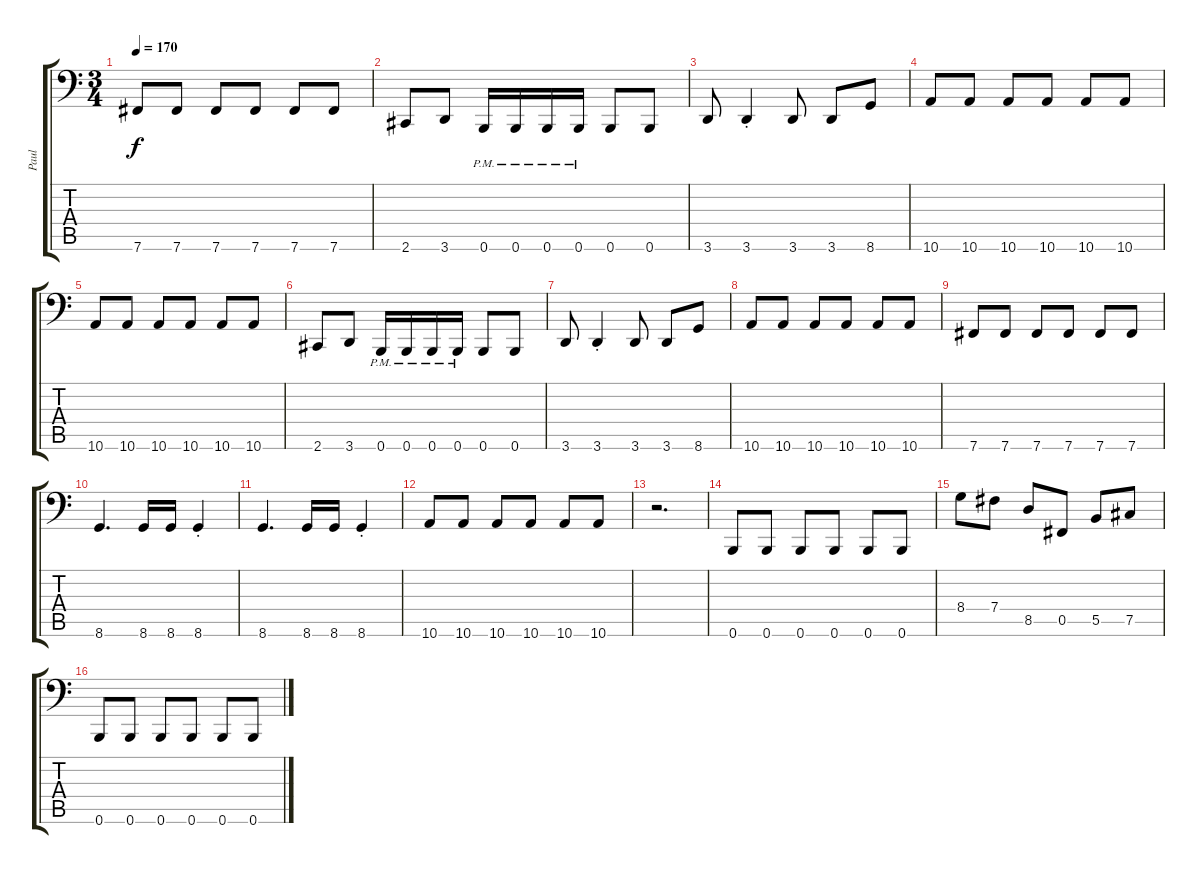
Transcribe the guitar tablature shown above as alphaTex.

\track ("Paul" "Paul") {instrument electricbassfinger}
\staff {score tabs}
\tuning (Db3 Ab2 E2 B1 Gb1 B0) {hide}
\ts (3 4)
\tempo 170
\clef f4
\ks c
7.6.8{dy f} 7.6.8 7.6.8 7.6.8 7.6.8 7.6.8 |
2.6.8 3.6.8 0.6{pm}.16 0.6{pm}.16 0.6{pm}.16 0.6{pm}.16 0.6.8 0.6.8 |
3.6.8 3.6{st}.4 3.6.8 3.6.8 8.6.8 |
10.6.8 10.6.8 10.6.8 10.6.8 10.6.8 10.6.8 |
10.6.8 10.6.8 10.6.8 10.6.8 10.6.8 10.6.8 |
2.6.8 3.6.8 0.6{pm}.16 0.6{pm}.16 0.6{pm}.16 0.6{pm}.16 0.6.8 0.6.8 |
3.6.8 3.6{st}.4 3.6.8 3.6.8 8.6.8 |
10.6.8 10.6.8 10.6.8 10.6.8 10.6.8 10.6.8 |
7.6.8 7.6.8 7.6.8 7.6.8 7.6.8 7.6.8 |
8.6.4{d} 8.6.16 8.6.16 8.6{st}.4 |
8.6.4{d} 8.6.16 8.6.16 8.6{st}.4 |
10.6.8 10.6.8 10.6.8 10.6.8 10.6.8 10.6.8 |
r.2{d} |
0.6.8 0.6.8 0.6.8 0.6.8 0.6.8 0.6.8 |
8.4.8 7.4.8 8.5.8 0.5.8 5.5.8 7.5.8 |
0.6.8 0.6.8 0.6.8 0.6.8 0.6.8 0.6.8
